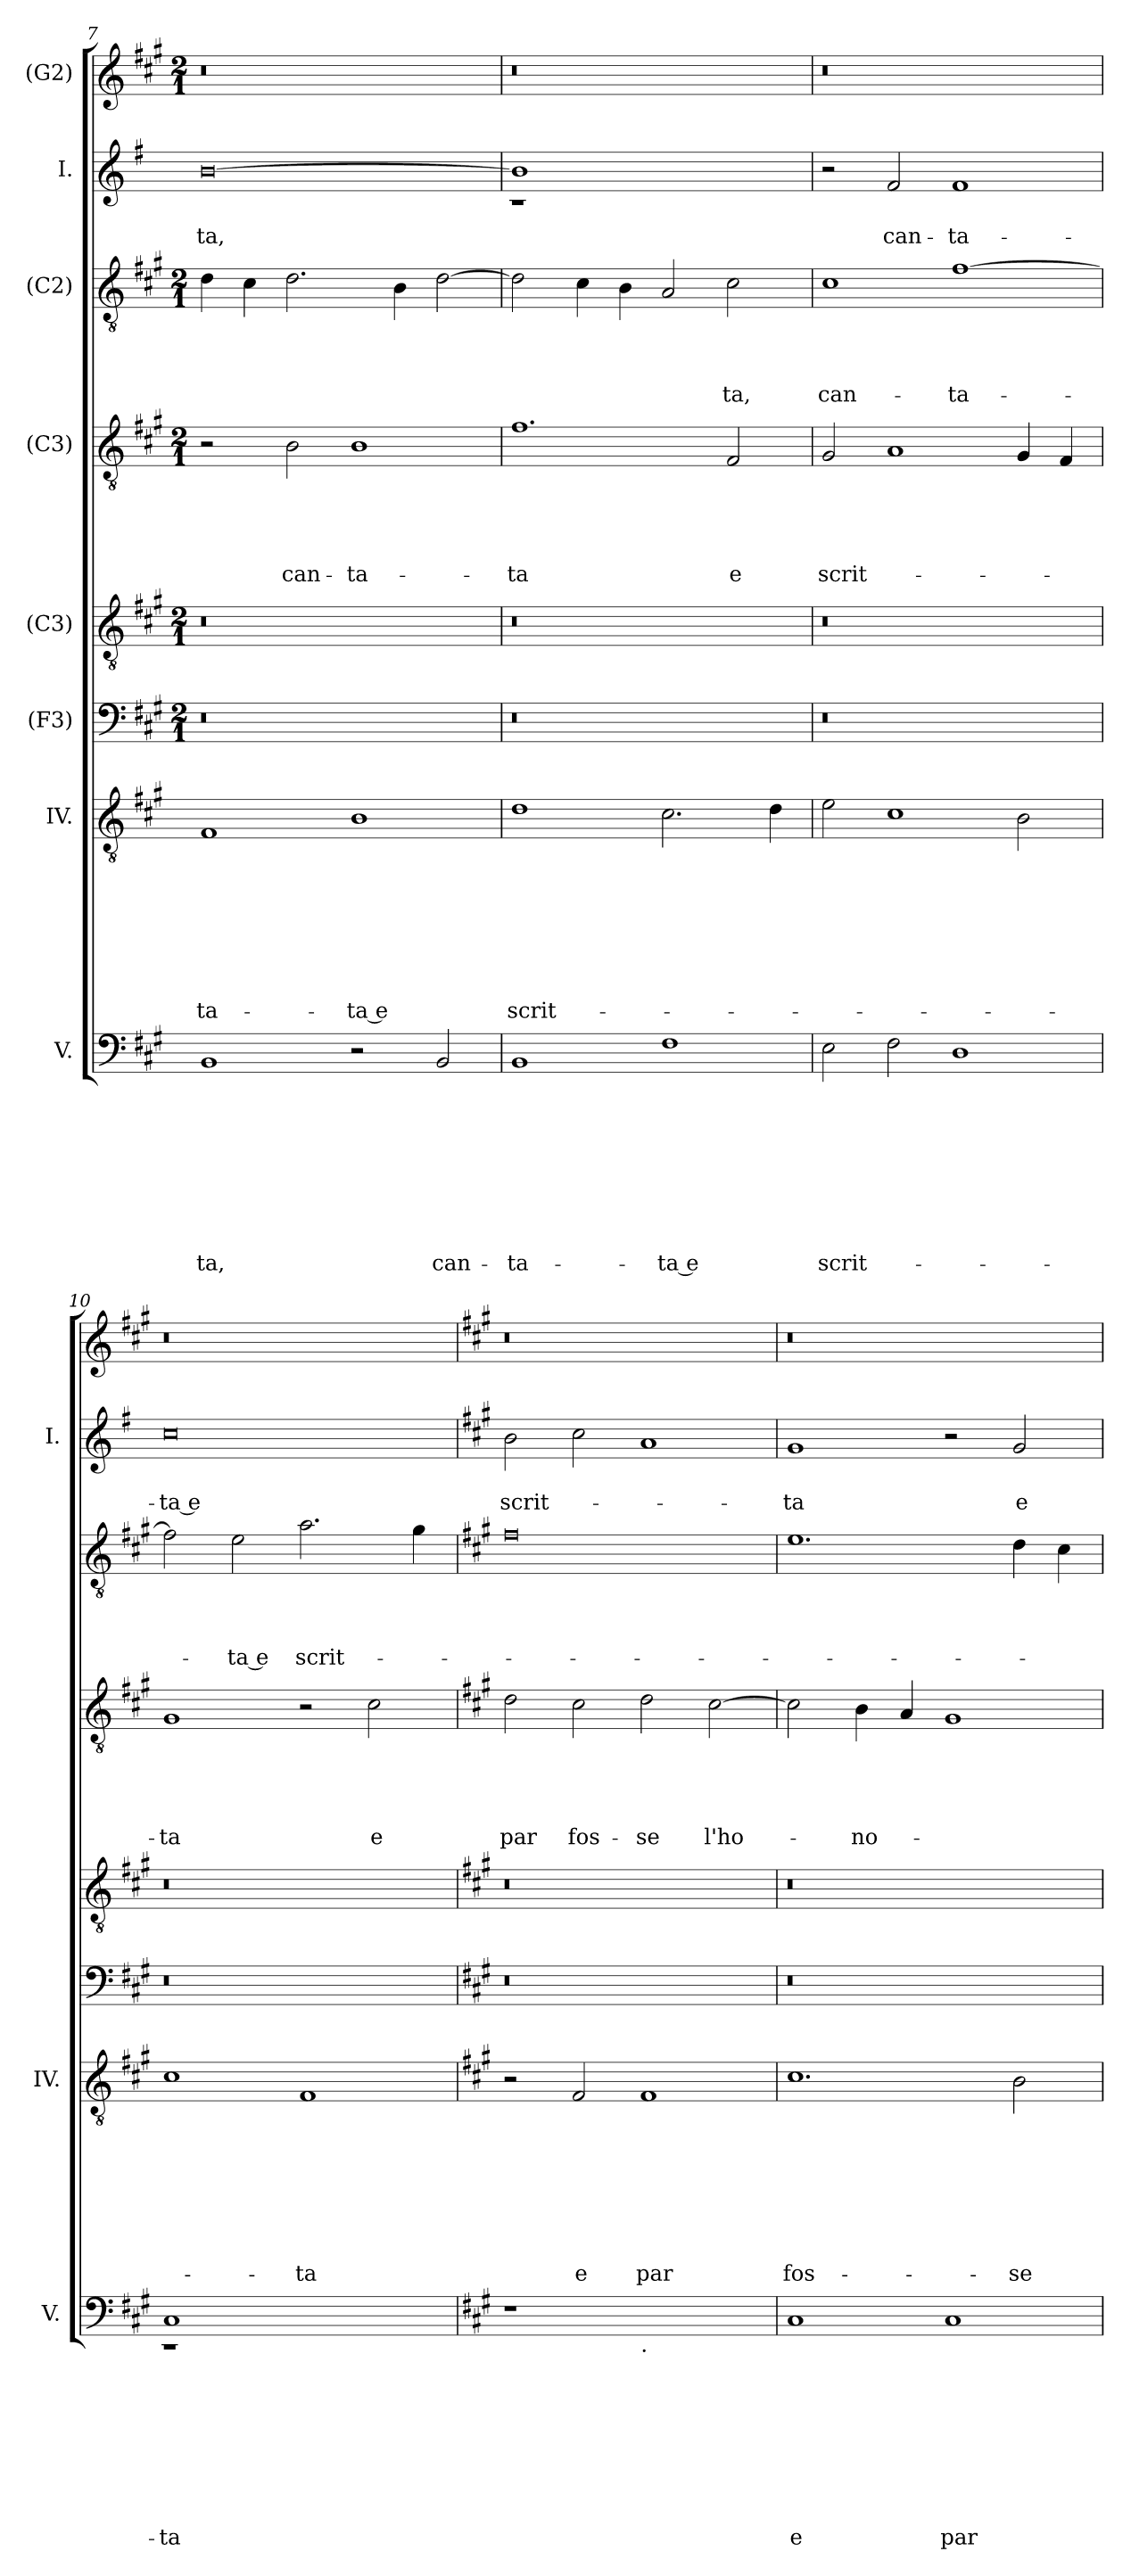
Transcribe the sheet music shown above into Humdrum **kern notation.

**kern	**text	**text	**text	**text	**text	**text	**text	**text	**text	**kern	**text	**text	**text	**text	**text	**text	**text	**text	**kern	**kern	**kern	**text	**text	**text	**text	**text	**kern	**text	**text	**text	**text	**kern	**text	**text	**kern
*part8	*part8	*part8	*part8	*part8	*part8	*part8	*part8	*part8	*part8	*part7	*part7	*part7	*part7	*part7	*part7	*part7	*part7	*part7	*part6	*part5	*part4	*part4	*part4	*part4	*part4	*part4	*part3	*part3	*part3	*part3	*part3	*part2	*part2	*part2	*part1
*staff8	*staff8	*staff8	*staff8	*staff8	*staff8	*staff8	*staff8	*staff8	*staff8	*staff7	*staff7	*staff7	*staff7	*staff7	*staff7	*staff7	*staff7	*staff7	*staff6	*staff5	*staff4	*staff4	*staff4	*staff4	*staff4	*staff4	*staff3	*staff3	*staff3	*staff3	*staff3	*staff2	*staff2	*staff2	*staff1
*I"V.	*	*	*	*	*	*	*	*	*	*I"IV.	*	*	*	*	*	*	*	*	*I"(F3)	*I"(C3)	*I"(C3)	*	*	*	*	*	*I"(C2)	*	*	*	*	*I"I.	*	*	*I"(G2)
*I'V.	*	*	*	*	*	*	*	*	*	*I'IV.	*	*	*	*	*	*	*	*	*	*	*	*	*	*	*	*	*	*	*	*	*	*I'I.	*	*	*
*clefF4	*	*	*	*	*	*	*	*	*	*clefGv2	*	*	*	*	*	*	*	*	*clefF4	*clefGv2	*clefGv2	*	*	*	*	*	*clefGv2	*	*	*	*	*clefG2	*	*	*clefG2
*k[f#c#g#]	*	*	*	*	*	*	*	*	*	*k[f#c#g#]	*	*	*	*	*	*	*	*	*k[f#c#g#]	*k[f#c#g#]	*k[f#c#g#]	*	*	*	*	*	*k[f#c#g#]	*	*	*	*	*k[f#]	*	*	*k[f#c#g#]
*A:	*	*	*	*	*	*	*	*	*	*A:	*	*	*	*	*	*	*	*	*A:	*A:	*A:	*	*	*	*	*	*A:	*	*	*	*	*G:	*	*	*A:
*	*	*	*	*	*	*	*	*	*	*	*	*	*	*	*	*	*	*	*M2/1	*M2/1	*M2/1	*	*	*	*	*	*M2/1	*	*	*	*	*	*	*	*M2/1
=7	=7	=7	=7	=7	=7	=7	=7	=7	=7	=7	=7	=7	=7	=7	=7	=7	=7	=7	=7	=7	=7	=7	=7	=7	=7	=7	=7	=7	=7	=7	=7	=7	=7	=7	=7
!	!	!	!	!	!	!	!	!	!LO:LY:b	!	!	!	!	!	!	!	!	!LO:LY:b	!	!	!	!	!	!	!	!	!	!	!	!	!	!	!	!LO:LY:b	!
1BB	.	.	.	.	.	.	.	.	-ta,	1F#	.	.	.	.	.	.	.	-ta-	0r	0r	2r	.	.	.	.	.	4d\	.	.	.	.	[>0b	.	ta,	0r
.	.	.	.	.	.	.	.	.	.	.	.	.	.	.	.	.	.	.	.	.	.	.	.	.	.	.	4c#\	.	.	.	.	.	.	.	.
!	!	!	!	!	!	!	!	!	!	!	!	!	!	!	!	!	!	!	!	!	!	!	!	!	!	!LO:LY:b	!	!	!	!	!	!	!	!	!
.	.	.	.	.	.	.	.	.	.	.	.	.	.	.	.	.	.	.	.	.	2B\	.	.	.	.	can-	2.d\	.	.	.	.	.	.	.	.
!	!	!	!	!	!	!	!	!	!	!	!	!	!	!	!	!	!	!LO:LY:b:rj	!	!	!	!	!	!	!	!LO:LY:b	!	!	!	!	!	!	!	!	!
2r	.	.	.	.	.	.	.	.	.	1B	.	.	.	.	.	.	.	-ta e	.	.	1B	.	.	.	.	-ta-	.	.	.	.	.	.	.	.	.
.	.	.	.	.	.	.	.	.	.	.	.	.	.	.	.	.	.	.	.	.	.	.	.	.	.	.	4B\	.	.	.	.	.	.	.	.
!	!	!	!	!	!	!	!	!	!LO:LY:b	!	!	!	!	!	!	!	!	!	!	!	!	!	!	!	!	!	!	!	!	!	!	!	!	!	!
2BB/	.	.	.	.	.	.	.	.	can-	.	.	.	.	.	.	.	.	.	.	.	.	.	.	.	.	.	[>2d\	.	.	.	.	.	.	.	.
=8	=8	=8	=8	=8	=8	=8	=8	=8	=8	=8	=8	=8	=8	=8	=8	=8	=8	=8	=8	=8	=8	=8	=8	=8	=8	=8	=8	=8	=8	=8	=8	=8	=8	=8	=8
*	*	*	*	*	*	*	*	*	*	*	*	*	*	*	*	*	*	*	*	*	*	*	*	*	*	*	*	*	*	*	*	*^	*	*	*
!	!	!	!	!	!	!	!	!	!LO:LY:b	!	!	!	!	!	!	!	!	!LO:LY:b	!	!	!	!	!	!	!	!LO:LY:b	!	!	!	!	!	!	!LO:N:vis=1	!	!	!
1BB	.	.	.	.	.	.	.	.	-ta-	1d	.	.	.	.	.	.	.	scrit-	0r	0r	1.f#	.	.	.	.	-ta	2d\]	.	.	.	.	1b]	0rc	.	.	0r
.	.	.	.	.	.	.	.	.	.	.	.	.	.	.	.	.	.	.	.	.	.	.	.	.	.	.	4c#\	.	.	.	.	.	.	.	.	.
.	.	.	.	.	.	.	.	.	.	.	.	.	.	.	.	.	.	.	.	.	.	.	.	.	.	.	4B\	.	.	.	.	.	.	.	.	.
!	!	!	!	!	!	!	!	!	!LO:LY:b:rj	!	!	!	!	!	!	!	!	!	!	!	!	!	!	!	!	!	!	!	!	!	!	!	!	!	!	!
1F#	.	.	.	.	.	.	.	.	-ta e	2.c#\	.	.	.	.	.	.	.	.	.	.	.	.	.	.	.	.	2A/	.	.	.	.	1ryy	.	.	.	.
!	!	!	!	!	!	!	!	!	!	!	!	!	!	!	!	!	!	!	!	!	!	!	!	!	!	!LO:LY:b	!	!	!	!	!LO:LY:b	!	!	!	!	!
.	.	.	.	.	.	.	.	.	.	.	.	.	.	.	.	.	.	.	.	.	2F#/	.	.	.	.	e	2c#\	.	.	.	-ta,	.	.	.	.	.
.	.	.	.	.	.	.	.	.	.	4d\	.	.	.	.	.	.	.	.	.	.	.	.	.	.	.	.	.	.	.	.	.	.	.	.	.	.
*	*	*	*	*	*	*	*	*	*	*	*	*	*	*	*	*	*	*	*	*	*	*	*	*	*	*	*	*	*	*	*	*v	*v	*	*	*
=9	=9	=9	=9	=9	=9	=9	=9	=9	=9	=9	=9	=9	=9	=9	=9	=9	=9	=9	=9	=9	=9	=9	=9	=9	=9	=9	=9	=9	=9	=9	=9	=9	=9	=9	=9
!	!	!	!	!	!	!	!	!	!LO:LY:b	!	!	!	!	!	!	!	!	!	!	!	!	!	!	!	!	!LO:LY:b	!	!	!	!	!LO:LY:b	!	!	!	!
2E\	.	.	.	.	.	.	.	.	scrit-	2e\	.	.	.	.	.	.	.	.	0r	0r	2G#/	.	.	.	.	scrit-	1c#	.	.	.	can-	2r	.	.	0r
!	!	!	!	!	!	!	!	!	!	!	!	!	!	!	!	!	!	!	!	!	!	!	!	!	!	!	!	!	!	!	!	!	!	!LO:LY:b	!
2F#\	.	.	.	.	.	.	.	.	.	1c#	.	.	.	.	.	.	.	.	.	.	1A	.	.	.	.	.	.	.	.	.	.	2f#/	.	can-	.
!	!	!	!	!	!	!	!	!	!	!	!	!	!	!	!	!	!	!	!	!	!	!	!	!	!	!	!	!	!	!	!LO:LY:b	!	!	!LO:LY:b	!
1D	.	.	.	.	.	.	.	.	.	.	.	.	.	.	.	.	.	.	.	.	.	.	.	.	.	.	[>1f#	.	.	.	-ta-	1f#	.	-ta-	.
.	.	.	.	.	.	.	.	.	.	2B\	.	.	.	.	.	.	.	.	.	.	4G#/	.	.	.	.	.	.	.	.	.	.	.	.	.	.
.	.	.	.	.	.	.	.	.	.	.	.	.	.	.	.	.	.	.	.	.	4F#/	.	.	.	.	.	.	.	.	.	.	.	.	.	.
=10	=10	=10	=10	=10	=10	=10	=10	=10	=10	=10	=10	=10	=10	=10	=10	=10	=10	=10	=10	=10	=10	=10	=10	=10	=10	=10	=10	=10	=10	=10	=10	=10	=10	=10	=10
*^	*	*	*	*	*	*	*	*	*	*	*	*	*	*	*	*	*	*	*	*	*	*	*	*	*	*	*	*	*	*	*	*	*	*	*
!	!LO:N:vis=1	!	!	!	!	!	!	!	!	!LO:LY:b	!	!	!	!	!	!	!	!	!	!	!	!	!	!	!	!	!LO:LY:b	!	!	!	!	!	!	!	!LO:LY:b:rj	!
1C#	0rEE	.	.	.	.	.	.	.	.	-ta	1c#	.	.	.	.	.	.	.	.	0r	0r	1G#	.	.	.	.	-ta	2f#\]	.	.	.	.	0cc	.	-ta e	0r
!	!	!	!	!	!	!	!	!	!	!	!	!	!	!	!	!	!	!	!	!	!	!	!	!	!	!	!	!	!	!	!	!LO:LY:b:rj	!	!	!	!
.	.	.	.	.	.	.	.	.	.	.	.	.	.	.	.	.	.	.	.	.	.	.	.	.	.	.	.	2e\	.	.	.	-ta e	.	.	.	.
!	!	!	!	!	!	!	!	!	!	!	!	!	!	!	!	!	!	!	!LO:LY:b	!	!	!	!	!	!	!	!	!	!	!	!	!LO:LY:b	!	!	!	!
1ryy	.	.	.	.	.	.	.	.	.	.	1F#	.	.	.	.	.	.	.	-ta	.	.	2r	.	.	.	.	.	2.a\	.	.	.	scrit-	.	.	.	.
!	!	!	!	!	!	!	!	!	!	!	!	!	!	!	!	!	!	!	!	!	!	!	!	!	!	!	!LO:LY:b	!	!	!	!	!	!	!	!	!
.	.	.	.	.	.	.	.	.	.	.	.	.	.	.	.	.	.	.	.	.	.	2c#\	.	.	.	.	e	.	.	.	.	.	.	.	.	.
.	.	.	.	.	.	.	.	.	.	.	.	.	.	.	.	.	.	.	.	.	.	.	.	.	.	.	.	4g#\	.	.	.	.	.	.	.	.
*v	*v	*	*	*	*	*	*	*	*	*	*	*	*	*	*	*	*	*	*	*	*	*	*	*	*	*	*	*	*	*	*	*	*	*	*	*
!!LO:LB:g=z
=11	=11	=11	=11	=11	=11	=11	=11	=11	=11	=11	=11	=11	=11	=11	=11	=11	=11	=11	=11	=11	=11	=11	=11	=11	=11	=11	=11	=11	=11	=11	=11	=11	=11	=11	=11
*	*	*	*	*	*	*	*	*	*	*	*	*	*	*	*	*	*	*	*	*	*	*	*	*	*	*	*	*	*	*	*	*k[f#c#g#]	*	*	*
*	*	*	*	*	*	*	*	*	*	*	*	*	*	*	*	*	*	*	*	*	*	*	*	*	*	*	*	*	*	*	*	*A:	*	*	*
!	!	!	!	!	!	!	!	!	!	!	!	!	!	!	!	!	!	!	!	!	!	!	!	!	!	!LO:LY:b	!	!	!	!	!	!	!	!LO:LY:b	!
1r	.	.	.	.	.	.	.	.	.	2r	.	.	.	.	.	.	.	.	0r	0r	2d\	.	.	.	.	par	0f#	.	.	.	.	2b\	.	scrit-	0r
!	!	!	!	!	!	!	!	!	!	!	!	!	!	!	!	!	!	!LO:LY:b	!	!	!	!	!	!	!	!LO:LY:b	!	!	!	!	!	!	!	!	!
.	.	.	.	.	.	.	.	.	.	2F#/	.	.	.	.	.	.	.	e	.	.	2c#\	.	.	.	.	fos-	.	.	.	.	.	2cc#\	.	.	.
!LO:TX:b:t=.	!	!	!	!	!	!	!	!	!	!	!	!	!	!	!	!	!	!	!	!	!	!	!	!	!	!	!	!	!	!	!	!	!	!	!
!	!	!	!	!	!	!	!	!	!	!	!	!	!	!	!	!	!	!LO:LY:b	!	!	!	!	!	!	!	!LO:LY:b	!	!	!	!	!	!	!	!	!
1ryy	.	.	.	.	.	.	.	.	.	1F#	.	.	.	.	.	.	.	par	.	.	2d\	.	.	.	.	-se	.	.	.	.	.	1a	.	.	.
!	!	!	!	!	!	!	!	!	!	!	!	!	!	!	!	!	!	!	!	!	!	!	!	!	!	!LO:LY:b	!	!	!	!	!	!	!	!	!
.	.	.	.	.	.	.	.	.	.	.	.	.	.	.	.	.	.	.	.	.	[>2c#\	.	.	.	.	l'ho-	.	.	.	.	.	.	.	.	.
=12	=12	=12	=12	=12	=12	=12	=12	=12	=12	=12	=12	=12	=12	=12	=12	=12	=12	=12	=12	=12	=12	=12	=12	=12	=12	=12	=12	=12	=12	=12	=12	=12	=12	=12	=12
!	!	!	!	!	!	!	!	!	!LO:LY:b:rj	!	!	!	!	!	!	!	!	!LO:LY:b	!	!	!	!	!	!	!	!	!	!	!	!	!	!	!	!LO:LY:b	!
1C#	.	.	.	.	.	.	.	.	e	1.c#	.	.	.	.	.	.	.	fos-	0r	0r	2c#\]	.	.	.	.	.	1.e	.	.	.	.	1g#	.	-ta	0r
!	!	!	!	!	!	!	!	!	!	!	!	!	!	!	!	!	!	!	!	!	!	!	!	!	!	!LO:LY:b	!	!	!	!	!	!	!	!	!
.	.	.	.	.	.	.	.	.	.	.	.	.	.	.	.	.	.	.	.	.	4B\	.	.	.	.	-no-	.	.	.	.	.	.	.	.	.
.	.	.	.	.	.	.	.	.	.	.	.	.	.	.	.	.	.	.	.	.	4A/	.	.	.	.	.	.	.	.	.	.	.	.	.	.
!	!	!	!	!	!	!	!	!	!LO:LY:b	!	!	!	!	!	!	!	!	!	!	!	!	!	!	!	!	!	!	!	!	!	!	!	!	!	!
1C#	.	.	.	.	.	.	.	.	par	.	.	.	.	.	.	.	.	.	.	.	1G#	.	.	.	.	.	.	.	.	.	.	2r	.	.	.
!	!	!	!	!	!	!	!	!	!	!	!	!	!	!	!	!	!	!LO:LY:b	!	!	!	!	!	!	!	!	!	!	!	!	!	!	!	!LO:LY:b	!
.	.	.	.	.	.	.	.	.	.	2B\	.	.	.	.	.	.	.	-se	.	.	.	.	.	.	.	.	4d\	.	.	.	.	2g#/	.	e	.
.	.	.	.	.	.	.	.	.	.	.	.	.	.	.	.	.	.	.	.	.	.	.	.	.	.	.	4c#\	.	.	.	.	.	.	.	.
=	=	=	=	=	=	=	=	=	=	=	=	=	=	=	=	=	=	=	=	=	=	=	=	=	=	=	=	=	=	=	=	=	=	=	=
*-	*-	*-	*-	*-	*-	*-	*-	*-	*-	*-	*-	*-	*-	*-	*-	*-	*-	*-	*-	*-	*-	*-	*-	*-	*-	*-	*-	*-	*-	*-	*-	*-	*-	*-	*-
